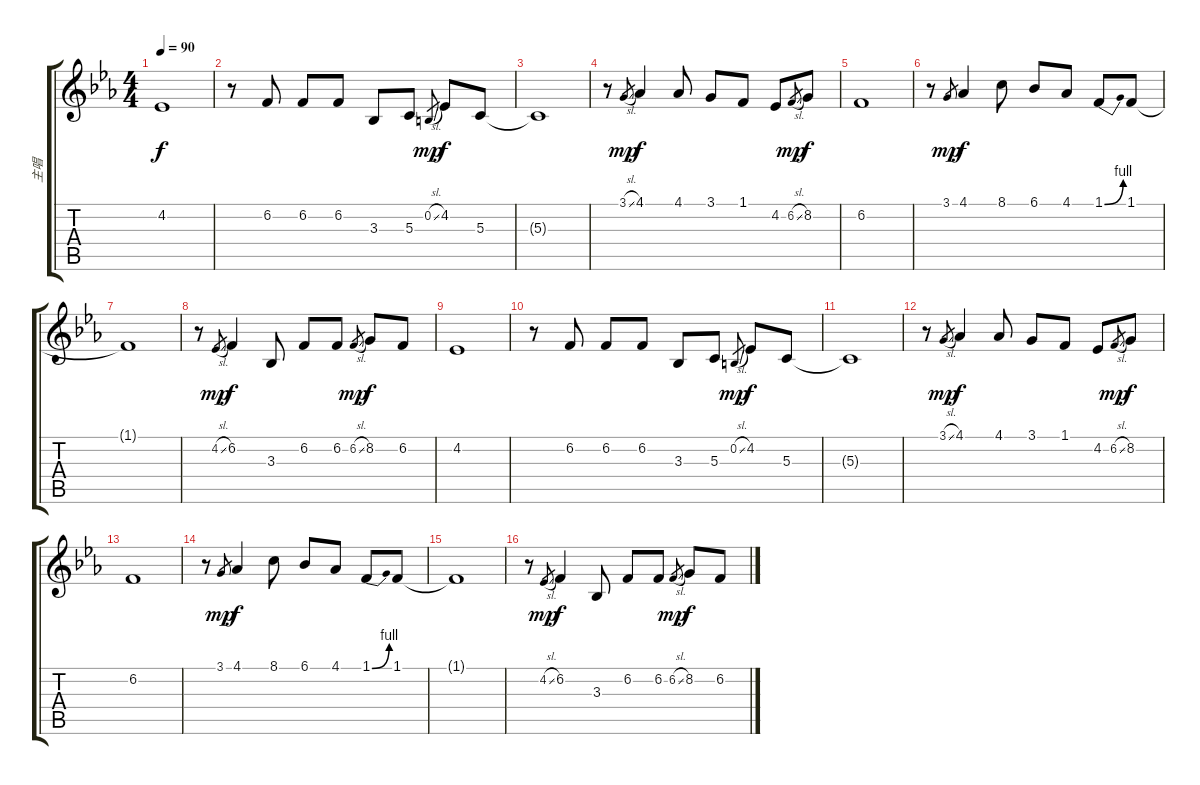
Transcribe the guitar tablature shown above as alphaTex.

\track ("主唱" "主唱") {instrument recorder}
\staff {score tabs}
\tuning (E4 B3 G3 D3 A2 E2) {hide}
\ts (4 4)
\tempo 90
\clef g2
\ks eb
4.2.1{dy f} |
r.8 6.2.8 6.2.8 6.2.8 3.3.8 5.3.8 0.2{sl}.8{gr dy mp} 4.2.8{dy f} 5.3.8 |
5.3{t}.1 |
r.8 3.1{sl}.8{gr dy mp} 4.1.4{dy f} 4.1.8 3.1.8 1.1.8 4.2.8 6.2{sl}.8{gr dy mp} 8.2.8{dy f} |
6.2.1 |
r.8 3.1.8{gr dy mp} 4.1.4{dy f} 8.1.8 6.1.8 4.1.8 1.1{be (bend 0 0 60 4)}.8 1.1.8 |
1.1{t}.1 |
r.8 4.2{sl}.8{gr dy mp} 6.2.4{dy f} 3.3.8 6.2.8 6.2.8 6.2{sl}.8{gr dy mp} 8.2.8{dy f} 6.2.8 |
4.2.1 |
r.8 6.2.8 6.2.8 6.2.8 3.3.8 5.3.8 0.2{sl}.8{gr dy mp} 4.2.8{dy f} 5.3.8 |
5.3{t}.1 |
r.8 3.1{sl}.8{gr dy mp} 4.1.4{dy f} 4.1.8 3.1.8 1.1.8 4.2.8 6.2{sl}.8{gr dy mp} 8.2.8{dy f} |
6.2.1 |
r.8 3.1.8{gr dy mp} 4.1.4{dy f} 8.1.8 6.1.8 4.1.8 1.1{be (bend 0 0 60 4)}.8 1.1.8 |
1.1{t}.1 |
r.8 4.2{sl}.8{gr dy mp} 6.2.4{dy f} 3.3.8 6.2.8 6.2.8 6.2{sl}.8{gr dy mp} 8.2.8{dy f} 6.2.8
